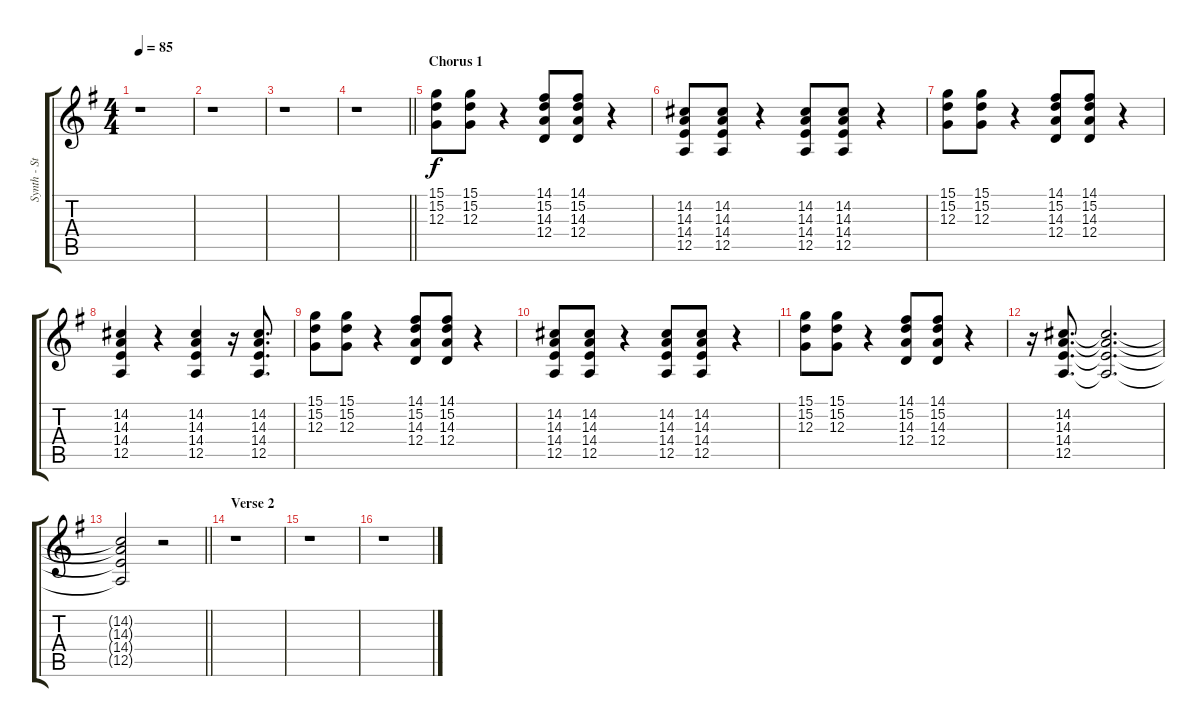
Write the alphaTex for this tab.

\track ("Synth - Stab" "Synth - St") {instrument pad3polysynth}
\staff {score tabs}
\tuning (E4 B3 G3 D3 A2 E2) {hide}
\ts (4 4)
\tempo 85
\clef g2
\ks g
r.1{dy fff} |
r.1 |
r.1 |
\barLineRight lightlight
r.1 |
\section ("" "Chorus 1")
(15.1 15.2 12.3).8{dy f volume 11} (15.1 15.2 12.3).8 r.4 (14.1 15.2 14.3 12.4).8 (14.1 15.2 14.3 12.4).8 r.4 |
(14.2 14.3 14.4 12.5).8 (14.2 14.3 14.4 12.5).8 r.4 (14.2 14.3 14.4 12.5).8 (14.2 14.3 14.4 12.5).8 r.4 |
(15.1 15.2 12.3).8 (15.1 15.2 12.3).8 r.4 (14.1 15.2 14.3 12.4).8 (14.1 15.2 14.3 12.4).8 r.4 |
(14.2 14.3 14.4 12.5).4 r.4 (14.2 14.3 14.4 12.5).4 r.16 (14.2 14.3 14.4 12.5).8{d} |
(15.1 15.2 12.3).8 (15.1 15.2 12.3).8 r.4 (14.1 15.2 14.3 12.4).8 (14.1 15.2 14.3 12.4).8 r.4 |
(14.2 14.3 14.4 12.5).8 (14.2 14.3 14.4 12.5).8 r.4 (14.2 14.3 14.4 12.5).8 (14.2 14.3 14.4 12.5).8 r.4 |
(15.1 15.2 12.3).8 (15.1 15.2 12.3).8 r.4 (14.1 15.2 14.3 12.4).8 (14.1 15.2 14.3 12.4).8 r.4 |
r.16 (14.2 14.3 14.4 12.5).8{d} (14.2{t} 14.3{t} 14.4{t} 12.5{t}).2{d} |
\barLineRight lightlight
(14.2{t} 14.3{t} 14.4{t} 12.5{t}).2 r.2 |
\section ("" "Verse 2")
r.1 |
r.1 |
r.1
